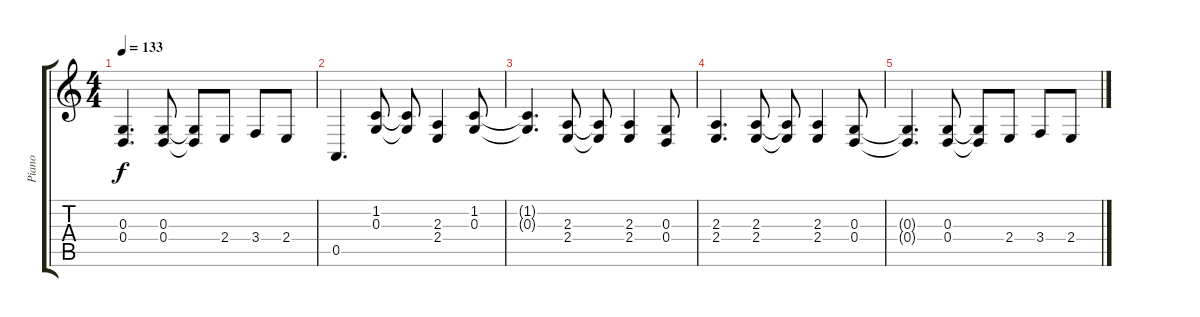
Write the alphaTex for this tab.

\track ("Piano" "Piano") {instrument brightacousticpiano}
\staff {score tabs}
\tuning (E4 B3 G3 D3 A2 E2) {hide}
\ts (4 4)
\tempo 133
\clef g2
\ks c
(0.3{t} 0.4{t}).4{d dy f} (0.3 0.4).8 (0.3{t} 0.4{t}).8 2.4.8 3.4.8 2.4.8 |
0.5.4{d} (1.2 0.3).8 (1.2{t} 0.3{t}).8 (2.3 2.4).4 (1.2 0.3).8 |
(1.2{t} 0.3{t}).4{d} (2.3 2.4).8 (2.3{t} 2.4{t}).8 (2.3 2.4).4 (0.3 0.4).8 |
(2.3 2.4).4{d} (2.3 2.4).8 (2.3{t} 2.4{t}).8 (2.3 2.4).4 (0.3 0.4).8 |
(0.3{t} 0.4{t}).4{d} (0.3 0.4).8 (0.3{t} 0.4{t}).8 2.4.8 3.4.8 2.4.8
